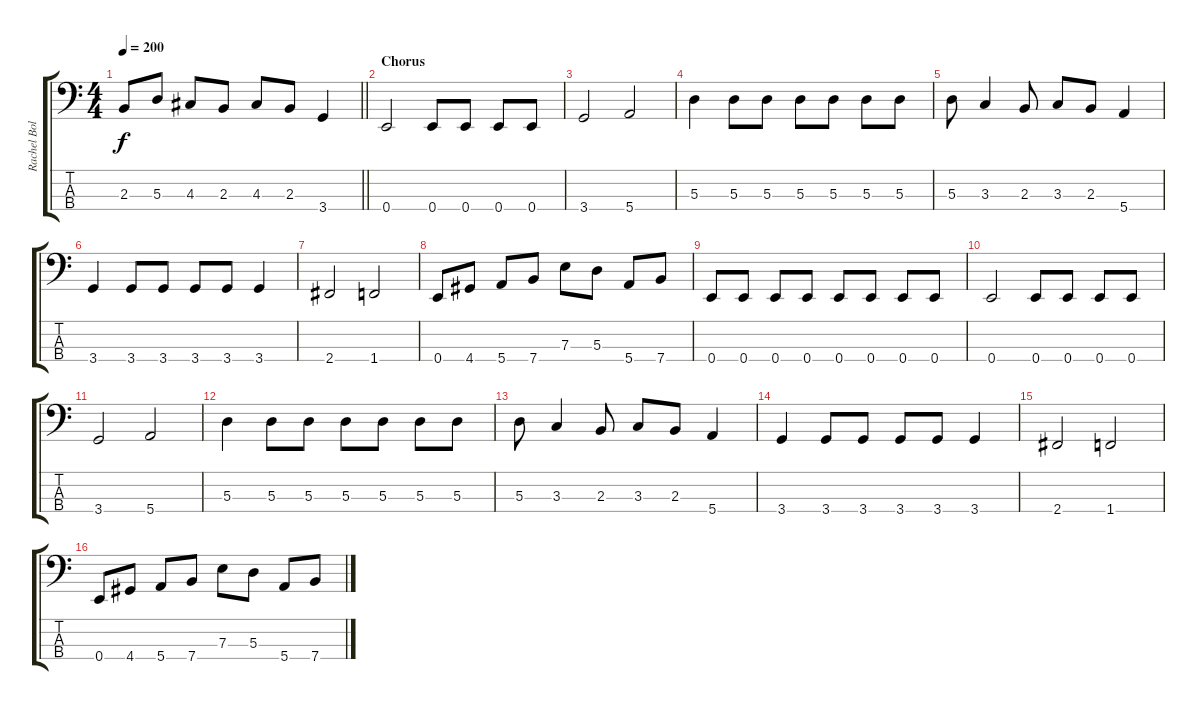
\track ("Rachel Bolan - Bass" "Rachel Bol") {instrument electricbasspick}
\staff {score tabs}
\tuning (G2 D2 A1 E1) {hide}
\ts (4 4)
\tempo 200
\clef f4
\barLineRight lightlight
\ks c
2.3{t}.8{dy f} 5.3.8 4.3.8 2.3.8 4.3.8 2.3.8 3.4.4 |
\section ("" "Chorus")
0.4.2 0.4.8 0.4.8 0.4.8 0.4.8 |
3.4.2 5.4.2 |
5.3.4 5.3.8 5.3.8 5.3.8 5.3.8 5.3.8 5.3.8 |
5.3.8 3.3.4 2.3.8 3.3.8 2.3.8 5.4.4 |
3.4.4 3.4.8 3.4.8 3.4.8 3.4.8 3.4.4 |
2.4.2 1.4.2 |
0.4.8 4.4.8 5.4.8 7.4.8 7.3.8 5.3.8 5.4.8 7.4.8 |
0.4.8 0.4.8 0.4.8 0.4.8 0.4.8 0.4.8 0.4.8 0.4.8 |
0.4.2 0.4.8 0.4.8 0.4.8 0.4.8 |
3.4.2 5.4.2 |
5.3.4 5.3.8 5.3.8 5.3.8 5.3.8 5.3.8 5.3.8 |
5.3.8 3.3.4 2.3.8 3.3.8 2.3.8 5.4.4 |
3.4.4 3.4.8 3.4.8 3.4.8 3.4.8 3.4.4 |
2.4.2 1.4.2 |
0.4.8 4.4.8 5.4.8 7.4.8 7.3.8 5.3.8 5.4.8 7.4.8
